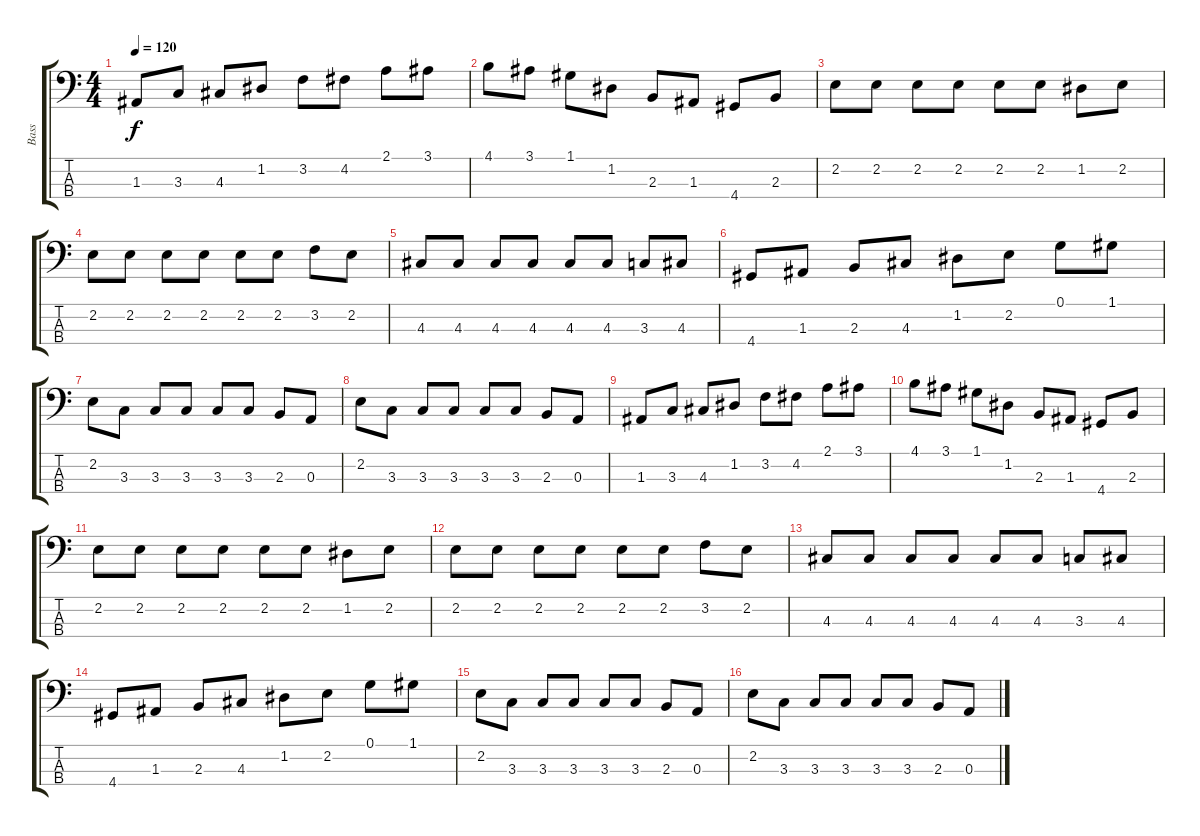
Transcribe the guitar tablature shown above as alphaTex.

\track ("Bass" "Bass") {instrument electricbasspick}
\staff {score tabs}
\tuning (G2 D2 A1 E1) {hide}
\ts (4 4)
\tempo 120
\clef f4
\ks c
1.3.8{dy f} 3.3.8 4.3.8 1.2.8 3.2.8 4.2.8 2.1.8 3.1.8 |
4.1.8 3.1.8 1.1.8 1.2.8 2.3.8 1.3.8 4.4.8 2.3.8 |
2.2.8 2.2.8 2.2.8 2.2.8 2.2.8 2.2.8 1.2.8 2.2.8 |
2.2.8 2.2.8 2.2.8 2.2.8 2.2.8 2.2.8 3.2.8 2.2.8 |
4.3.8 4.3.8 4.3.8 4.3.8 4.3.8 4.3.8 3.3.8 4.3.8 |
4.4.8 1.3.8 2.3.8 4.3.8 1.2.8 2.2.8 0.1.8 1.1.8 |
2.2.8 3.3.8 3.3.8 3.3.8 3.3.8 3.3.8 2.3.8 0.3.8 |
2.2.8 3.3.8 3.3.8 3.3.8 3.3.8 3.3.8 2.3.8 0.3.8 |
1.3.8 3.3.8 4.3.8 1.2.8 3.2.8 4.2.8 2.1.8 3.1.8 |
4.1.8 3.1.8 1.1.8 1.2.8 2.3.8 1.3.8 4.4.8 2.3.8 |
2.2.8 2.2.8 2.2.8 2.2.8 2.2.8 2.2.8 1.2.8 2.2.8 |
2.2.8 2.2.8 2.2.8 2.2.8 2.2.8 2.2.8 3.2.8 2.2.8 |
4.3.8 4.3.8 4.3.8 4.3.8 4.3.8 4.3.8 3.3.8 4.3.8 |
4.4.8 1.3.8 2.3.8 4.3.8 1.2.8 2.2.8 0.1.8 1.1.8 |
2.2.8{balance 0} 3.3.8 3.3.8 3.3.8 3.3.8{balance 16} 3.3.8 2.3.8 0.3.8 |
2.2.8{balance 0} 3.3.8 3.3.8 3.3.8 3.3.8 3.3.8 2.3.8 0.3.8
